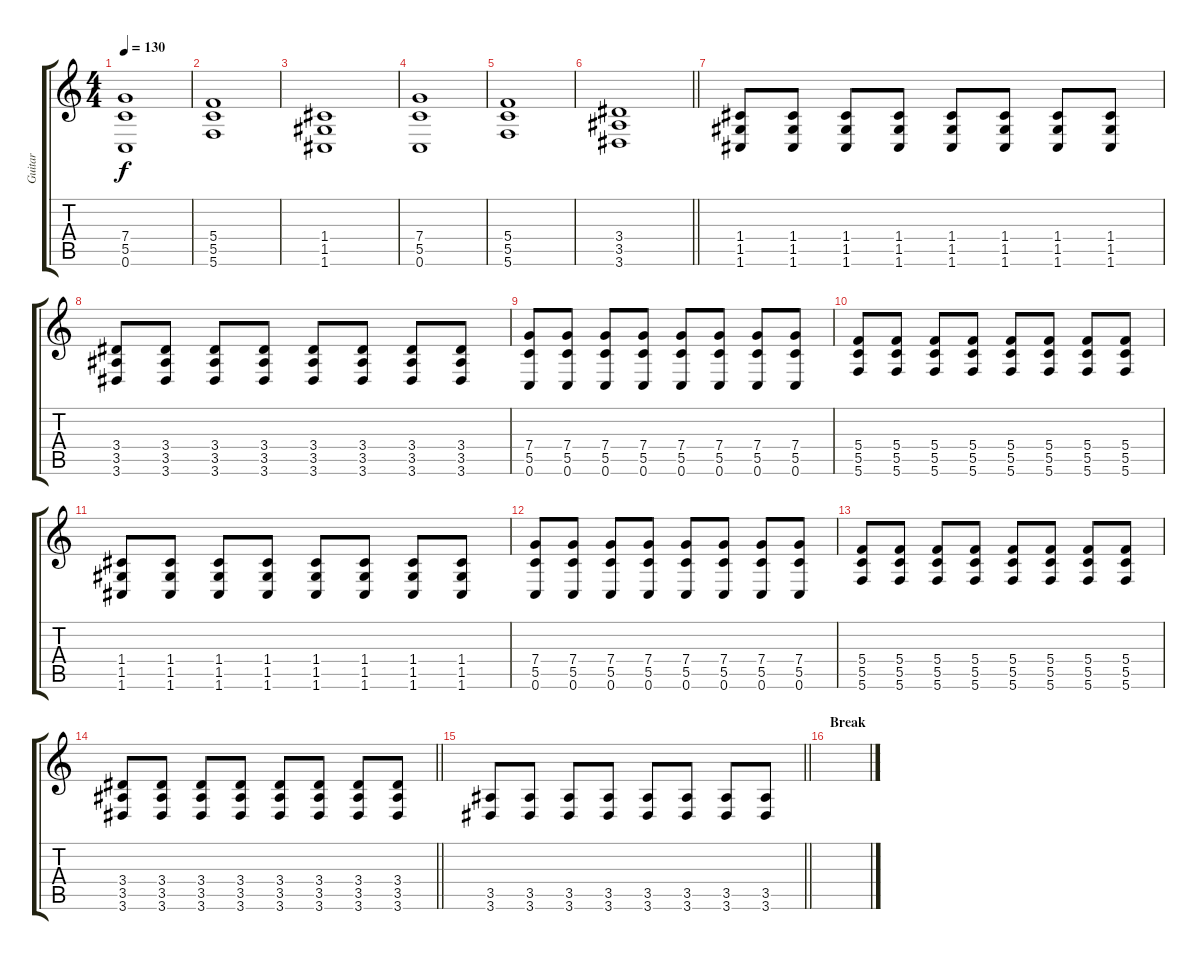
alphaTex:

\track ("Guitar" "Guitar") {instrument distortionguitar}
\staff {score tabs}
\tuning (D4 A3 F3 C3 G2 C2) {hide}
\ts (4 4)
\tempo 130
\clef g2
\ks c
(7.4 5.5 0.6).1{dy f} |
(5.4 5.5 5.6).1 |
(1.4 1.5 1.6).1 |
(7.4 5.5 0.6).1 |
(5.4 5.5 5.6).1 |
\barLineRight lightlight
(3.4 3.5 3.6).1 |
(1.4 1.5 1.6).8 (1.4 1.5 1.6).8 (1.4 1.5 1.6).8 (1.4 1.5 1.6).8 (1.4 1.5 1.6).8 (1.4 1.5 1.6).8 (1.4 1.5 1.6).8 (1.4 1.5 1.6).8 |
(3.4 3.5 3.6).8 (3.4 3.5 3.6).8 (3.4 3.5 3.6).8 (3.4 3.5 3.6).8 (3.4 3.5 3.6).8 (3.4 3.5 3.6).8 (3.4 3.5 3.6).8 (3.4 3.5 3.6).8 |
(7.4 5.5 0.6).8 (7.4 5.5 0.6).8 (7.4 5.5 0.6).8 (7.4 5.5 0.6).8 (7.4 5.5 0.6).8 (7.4 5.5 0.6).8 (7.4 5.5 0.6).8 (7.4 5.5 0.6).8 |
(5.4 5.5 5.6).8 (5.4 5.5 5.6).8 (5.4 5.5 5.6).8 (5.4 5.5 5.6).8 (5.4 5.5 5.6).8 (5.4 5.5 5.6).8 (5.4 5.5 5.6).8 (5.4 5.5 5.6).8 |
(1.4 1.5 1.6).8 (1.4 1.5 1.6).8 (1.4 1.5 1.6).8 (1.4 1.5 1.6).8 (1.4 1.5 1.6).8 (1.4 1.5 1.6).8 (1.4 1.5 1.6).8 (1.4 1.5 1.6).8 |
(7.4 5.5 0.6).8 (7.4 5.5 0.6).8 (7.4 5.5 0.6).8 (7.4 5.5 0.6).8 (7.4 5.5 0.6).8 (7.4 5.5 0.6).8 (7.4 5.5 0.6).8 (7.4 5.5 0.6).8 |
(5.4 5.5 5.6).8 (5.4 5.5 5.6).8 (5.4 5.5 5.6).8 (5.4 5.5 5.6).8 (5.4 5.5 5.6).8 (5.4 5.5 5.6).8 (5.4 5.5 5.6).8 (5.4 5.5 5.6).8 |
\barLineRight lightlight
(3.4 3.5 3.6).8 (3.4 3.5 3.6).8 (3.4 3.5 3.6).8 (3.4 3.5 3.6).8 (3.4 3.5 3.6).8 (3.4 3.5 3.6).8 (3.4 3.5 3.6).8 (3.4 3.5 3.6).8 |
\barLineRight lightlight
(3.5 3.6).8 (3.5 3.6).8 (3.5 3.6).8 (3.5 3.6).8 (3.5 3.6).8 (3.5 3.6).8 (3.5 3.6).8 (3.5 3.6).8 |
\section ("" "Break")
